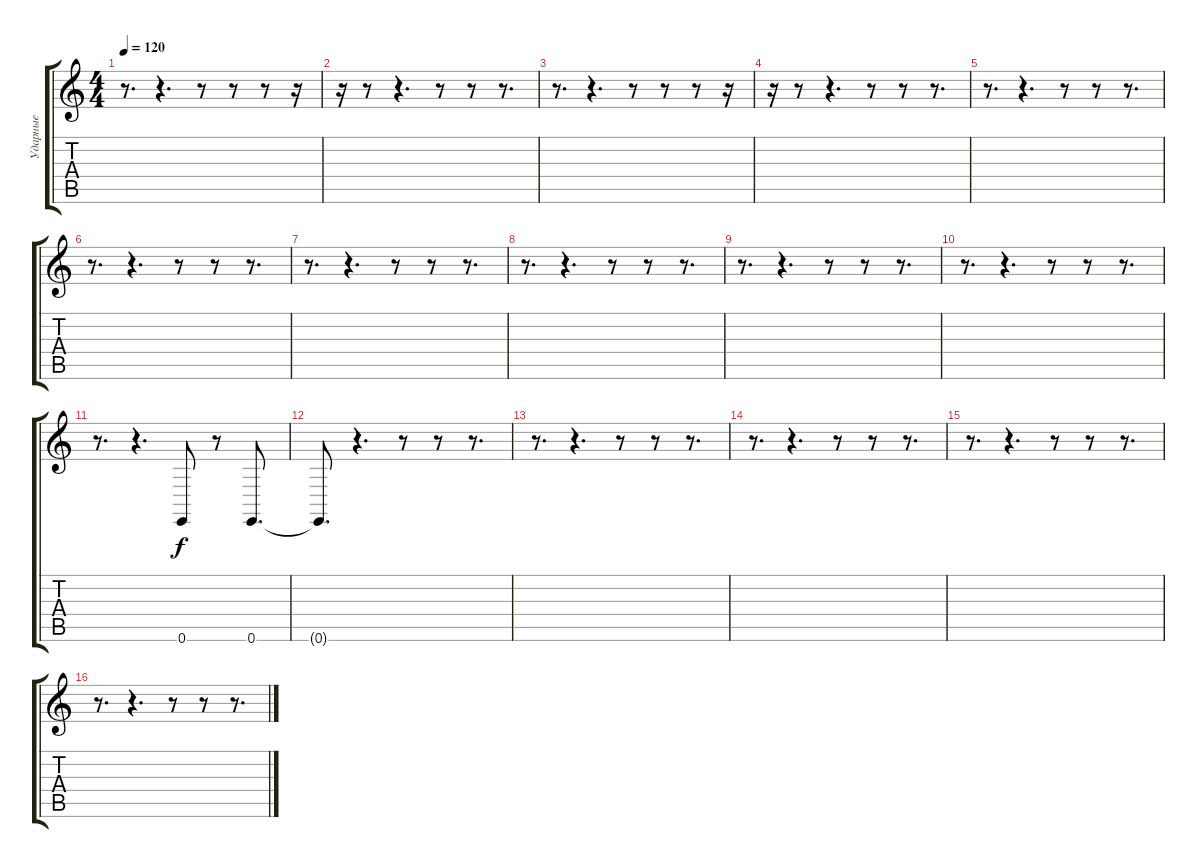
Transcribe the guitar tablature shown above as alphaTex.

\track ("Ударные" "Ударные") {instrument acousticgrandpiano}
\staff {score tabs}
\tuning (E4 B3 G3 D3 A2 E2) {hide}
\ts (4 4)
\tempo 120
\clef g2
\ks c
r.8{d dy f} r.4{d} r.8 r.8 r.8 r.16 |
r.16 r.8 r.4{d} r.8 r.8 r.8{d} |
r.8{d} r.4{d} r.8 r.8 r.8 r.16 |
r.16 r.8 r.4{d} r.8 r.8 r.8{d} |
r.8{d} r.4{d} r.8 r.8 r.8{d} |
r.8{d} r.4{d} r.8 r.8 r.8{d} |
r.8{d} r.4{d} r.8 r.8 r.8{d} |
r.8{d} r.4{d} r.8 r.8 r.8{d} |
r.8{d} r.4{d} r.8 r.8 r.8{d} |
r.8{d} r.4{d} r.8 r.8 r.8{d} |
r.8{d} r.4{d} 0.6.8 r.8 0.6.8{d} |
0.6{t}.8{d} r.4{d} r.8 r.8 r.8{d} |
r.8{d} r.4{d} r.8 r.8 r.8{d} |
r.8{d} r.4{d} r.8 r.8 r.8{d} |
r.8{d} r.4{d} r.8 r.8 r.8{d} |
r.8{d} r.4{d} r.8 r.8 r.8{d}
